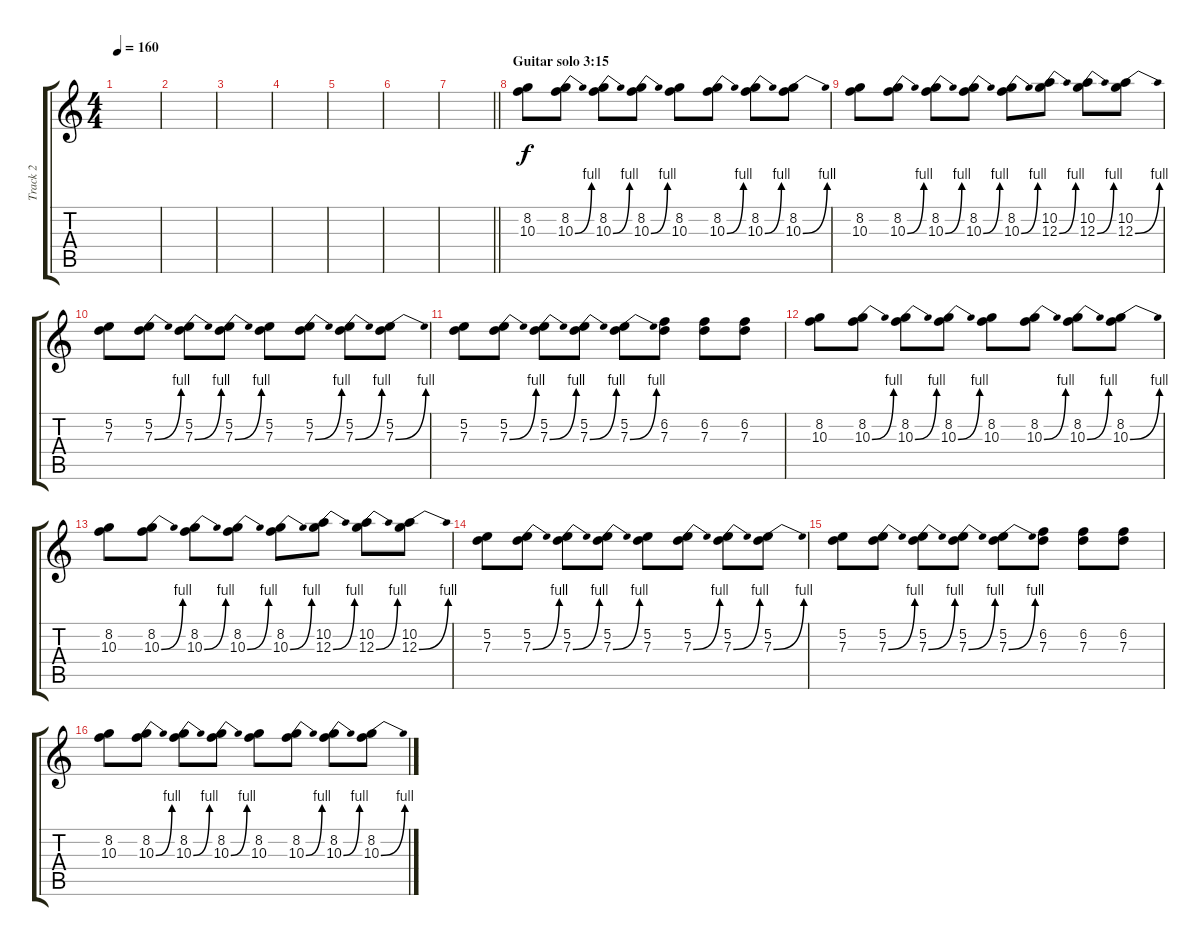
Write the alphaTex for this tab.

\track ("Track 2" "Track 2") {instrument overdrivenguitar}
\staff {score tabs}
\tuning (E4 B3 G3 D3 A2 E2) {hide}
\ts (4 4)
\tempo 160
\clef g2
\ks c
|
|
|
|
|
|
\barLineRight lightlight
|
\section ("" "Guitar solo 3:15")
(8.2 10.3).8 (8.2 10.3{be (bend 0 0 60 4)}).8 (8.2 10.3{be (bend 0 0 60 4)}).8 (8.2 10.3{be (bend 0 0 60 4)}).8 (8.2 10.3).8 (8.2 10.3{be (bend 0 0 60 4)}).8 (8.2 10.3{be (bend 0 0 60 4)}).8 (8.2 10.3{be (bend 0 0 60 4)}).8 |
(8.2 10.3).8 (8.2 10.3{be (bend 0 0 60 4)}).8 (8.2 10.3{be (bend 0 0 60 4)}).8 (8.2 10.3{be (bend 0 0 60 4)}).8 (8.2 10.3{be (bend 0 0 60 4)}).8 (10.2 12.3{be (bend 0 0 60 4)}).8 (10.2 12.3{be (bend 0 0 60 4)}).8 (10.2 12.3{be (bend 0 0 60 4)}).8 |
(5.2 7.3).8 (5.2 7.3{be (bend 0 0 60 4)}).8 (5.2 7.3{be (bend 0 0 60 4)}).8 (5.2 7.3{be (bend 0 0 60 4)}).8 (5.2 7.3).8 (5.2 7.3{be (bend 0 0 60 4)}).8 (5.2 7.3{be (bend 0 0 60 4)}).8 (5.2 7.3{be (bend 0 0 60 4)}).8 |
(5.2 7.3).8 (5.2 7.3{be (bend 0 0 60 4)}).8 (5.2 7.3{be (bend 0 0 60 4)}).8 (5.2 7.3{be (bend 0 0 60 4)}).8 (5.2 7.3{be (bend 0 0 60 4)}).8 (6.2 7.3).8 (6.2 7.3).8 (6.2 7.3).8 |
(8.2 10.3).8 (8.2 10.3{be (bend 0 0 60 4)}).8 (8.2 10.3{be (bend 0 0 60 4)}).8 (8.2 10.3{be (bend 0 0 60 4)}).8 (8.2 10.3).8 (8.2 10.3{be (bend 0 0 60 4)}).8 (8.2 10.3{be (bend 0 0 60 4)}).8 (8.2 10.3{be (bend 0 0 60 4)}).8 |
(8.2 10.3).8 (8.2 10.3{be (bend 0 0 60 4)}).8 (8.2 10.3{be (bend 0 0 60 4)}).8 (8.2 10.3{be (bend 0 0 60 4)}).8 (8.2 10.3{be (bend 0 0 60 4)}).8 (10.2 12.3{be (bend 0 0 60 4)}).8 (10.2 12.3{be (bend 0 0 60 4)}).8 (10.2 12.3{be (bend 0 0 60 4)}).8 |
(5.2 7.3).8 (5.2 7.3{be (bend 0 0 60 4)}).8 (5.2 7.3{be (bend 0 0 60 4)}).8 (5.2 7.3{be (bend 0 0 60 4)}).8 (5.2 7.3).8 (5.2 7.3{be (bend 0 0 60 4)}).8 (5.2 7.3{be (bend 0 0 60 4)}).8 (5.2 7.3{be (bend 0 0 60 4)}).8 |
(5.2 7.3).8 (5.2 7.3{be (bend 0 0 60 4)}).8 (5.2 7.3{be (bend 0 0 60 4)}).8 (5.2 7.3{be (bend 0 0 60 4)}).8 (5.2 7.3{be (bend 0 0 60 4)}).8 (6.2 7.3).8 (6.2 7.3).8 (6.2 7.3).8 |
(8.2 10.3).8 (8.2 10.3{be (bend 0 0 60 4)}).8 (8.2 10.3{be (bend 0 0 60 4)}).8 (8.2 10.3{be (bend 0 0 60 4)}).8 (8.2 10.3).8 (8.2 10.3{be (bend 0 0 60 4)}).8 (8.2 10.3{be (bend 0 0 60 4)}).8 (8.2 10.3{be (bend 0 0 60 4)}).8
